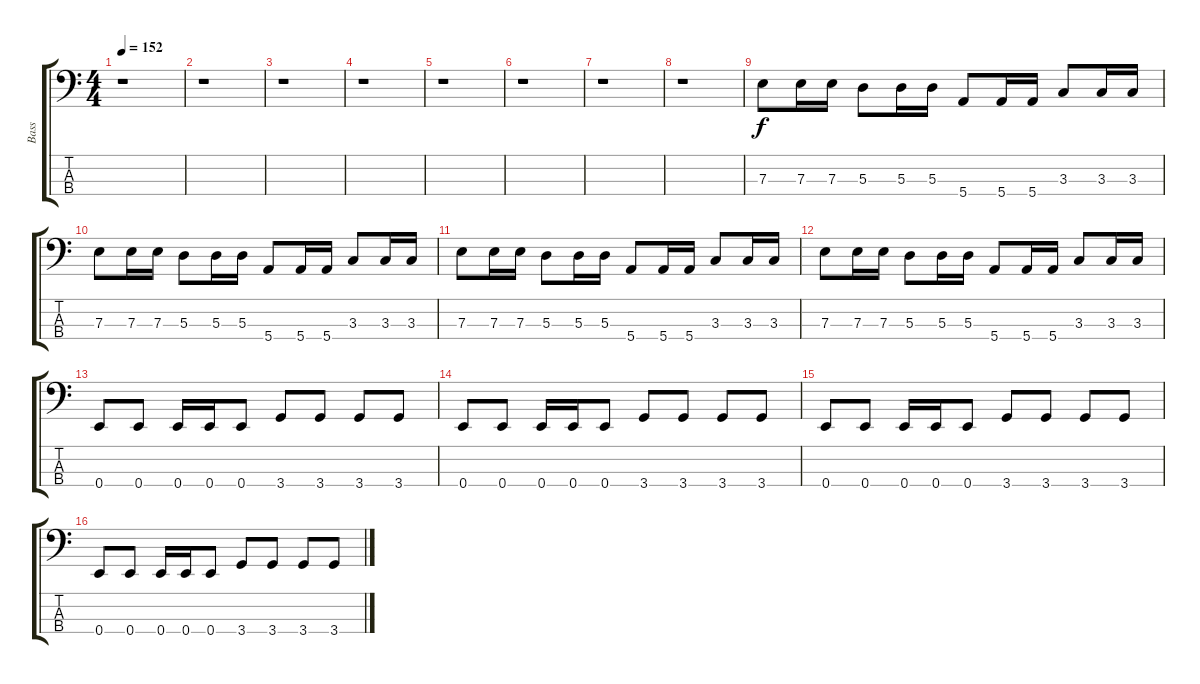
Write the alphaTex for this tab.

\track ("Bass" "Bass") {instrument electricbasspick}
\staff {score tabs}
\tuning (G2 D2 A1 E1) {hide}
\ts (4 4)
\tempo 152
\clef f4
\ks c
r.1{dy f instrument electricbasspick} |
r.1 |
r.1 |
r.1 |
r.1 |
r.1 |
r.1 |
r.1 |
7.3.8 7.3.16 7.3.16 5.3.8 5.3.16 5.3.16 5.4.8 5.4.16 5.4.16 3.3.8 3.3.16 3.3.16 |
7.3.8 7.3.16 7.3.16 5.3.8 5.3.16 5.3.16 5.4.8 5.4.16 5.4.16 3.3.8 3.3.16 3.3.16 |
7.3.8 7.3.16 7.3.16 5.3.8 5.3.16 5.3.16 5.4.8 5.4.16 5.4.16 3.3.8 3.3.16 3.3.16 |
7.3.8 7.3.16 7.3.16 5.3.8 5.3.16 5.3.16 5.4.8 5.4.16 5.4.16 3.3.8 3.3.16 3.3.16 |
0.4.8 0.4.8 0.4.16 0.4.16 0.4.8 3.4.8 3.4.8 3.4.8 3.4.8 |
0.4.8 0.4.8 0.4.16 0.4.16 0.4.8 3.4.8 3.4.8 3.4.8 3.4.8 |
0.4.8 0.4.8 0.4.16 0.4.16 0.4.8 3.4.8 3.4.8 3.4.8 3.4.8 |
0.4.8 0.4.8 0.4.16 0.4.16 0.4.8 3.4.8 3.4.8 3.4.8 3.4.8
